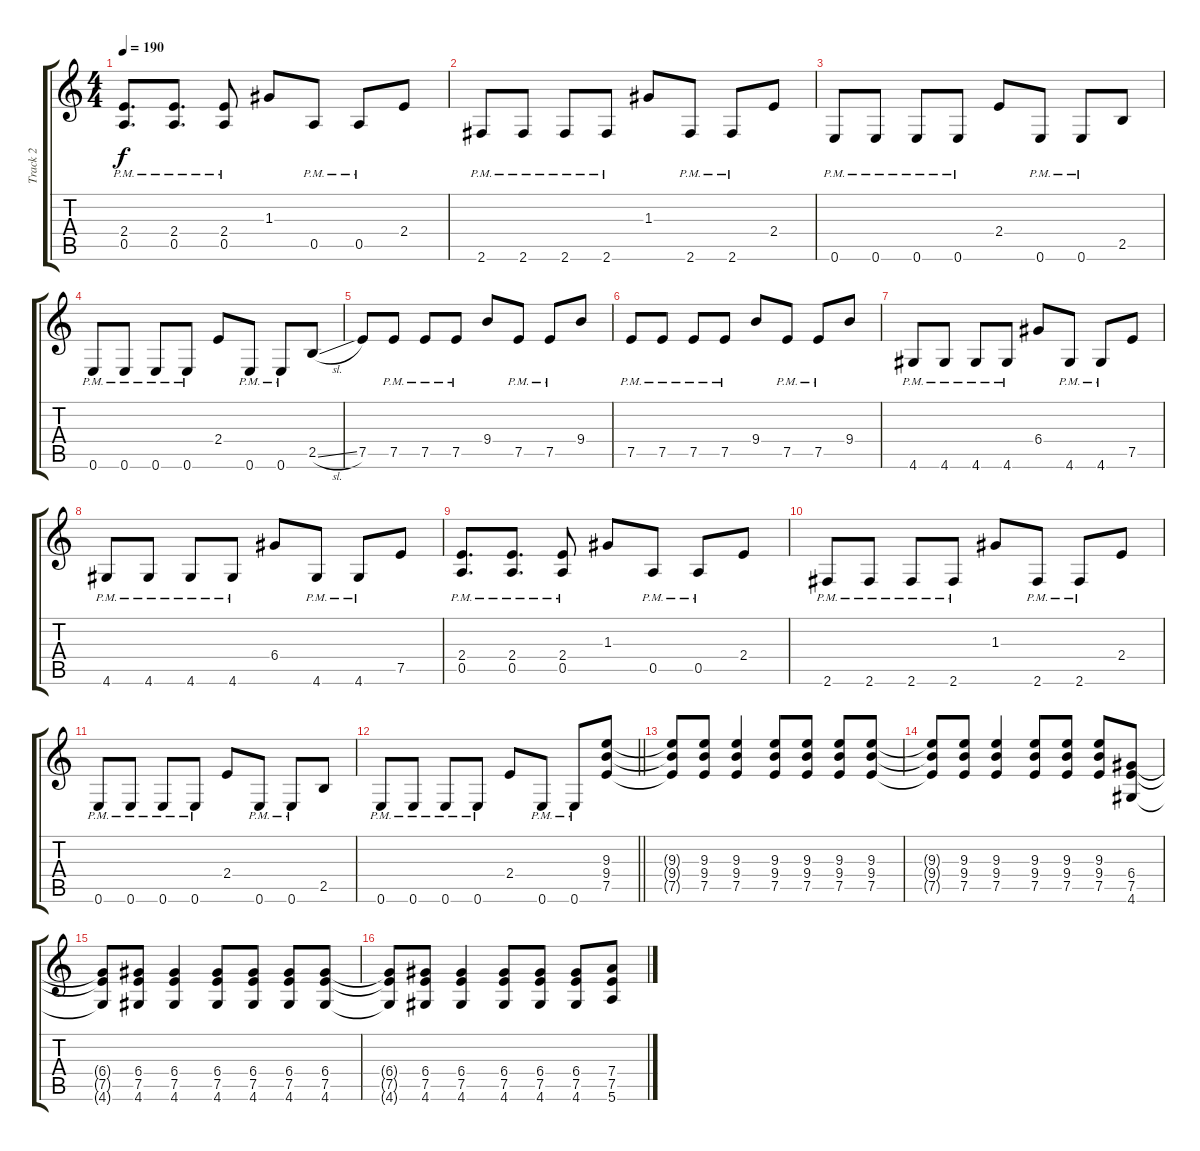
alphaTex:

\track ("Track 2" "Track 2") {instrument distortionguitar}
\staff {score tabs}
\tuning (E4 B3 G3 D3 A2 E2) {hide}
\ts (4 4)
\tempo 190
\clef g2
\ks c
(2.4{pm} 0.5{pm}).8{d dy f} (2.4{pm} 0.5{pm}).8{d} (2.4{pm} 0.5{pm}).8 1.3.8 0.5{pm}.8 0.5{pm}.8 2.4.8 |
2.6{pm}.8 2.6{pm}.8 2.6{pm}.8 2.6{pm}.8 1.3.8 2.6{pm}.8 2.6{pm}.8 2.4.8 |
0.6{pm}.8 0.6{pm}.8 0.6{pm}.8 0.6{pm}.8 2.4.8 0.6{pm}.8 0.6{pm}.8 2.5.8 |
0.6{pm}.8 0.6{pm}.8 0.6{pm}.8 0.6{pm}.8 2.4.8 0.6{pm}.8 0.6{pm}.8 2.5{sl}.8 |
7.5.8 7.5{pm}.8 7.5{pm}.8 7.5{pm}.8 9.4.8 7.5{pm}.8 7.5{pm}.8 9.4.8 |
7.5{pm}.8 7.5{pm}.8 7.5{pm}.8 7.5{pm}.8 9.4.8 7.5{pm}.8 7.5{pm}.8 9.4.8 |
4.6{pm}.8 4.6{pm}.8 4.6{pm}.8 4.6{pm}.8 6.4.8 4.6{pm}.8 4.6{pm}.8 7.5.8 |
4.6{pm}.8 4.6{pm}.8 4.6{pm}.8 4.6{pm}.8 6.4.8 4.6{pm}.8 4.6{pm}.8 7.5.8 |
(2.4{pm} 0.5{pm}).8{d} (2.4{pm} 0.5{pm}).8{d} (2.4{pm} 0.5{pm}).8 1.3.8 0.5{pm}.8 0.5{pm}.8 2.4.8 |
2.6{pm}.8 2.6{pm}.8 2.6{pm}.8 2.6{pm}.8 1.3.8 2.6{pm}.8 2.6{pm}.8 2.4.8 |
0.6{pm}.8 0.6{pm}.8 0.6{pm}.8 0.6{pm}.8 2.4.8 0.6{pm}.8 0.6{pm}.8 2.5.8 |
\barLineRight lightlight
0.6{pm}.8 0.6{pm}.8 0.6{pm}.8 0.6{pm}.8 2.4.8 0.6{pm}.8 0.6{pm}.8 (9.3 9.4 7.5).8 |
(9.3{t} 9.4{t} 7.5{t}).8 (9.3 9.4 7.5).8 (9.3 9.4 7.5).4 (9.3 9.4 7.5).8 (9.3 9.4 7.5).8 (9.3 9.4 7.5).8 (9.3 9.4 7.5).8 |
(9.3{t} 9.4{t} 7.5{t}).8 (9.3 9.4 7.5).8 (9.3 9.4 7.5).4 (9.3 9.4 7.5).8 (9.3 9.4 7.5).8 (9.3 9.4 7.5).8 (6.4 7.5 4.6).8 |
(6.4{t} 7.5{t} 4.6{t}).8 (6.4 7.5 4.6).8 (6.4 7.5 4.6).4 (6.4 7.5 4.6).8 (6.4 7.5 4.6).8 (6.4 7.5 4.6).8 (6.4 7.5 4.6).8 |
(6.4{t} 7.5{t} 4.6{t}).8 (6.4 7.5 4.6).8 (6.4 7.5 4.6).4 (6.4 7.5 4.6).8 (6.4 7.5 4.6).8 (6.4 7.5 4.6).8 (7.4 7.5 5.6).8
